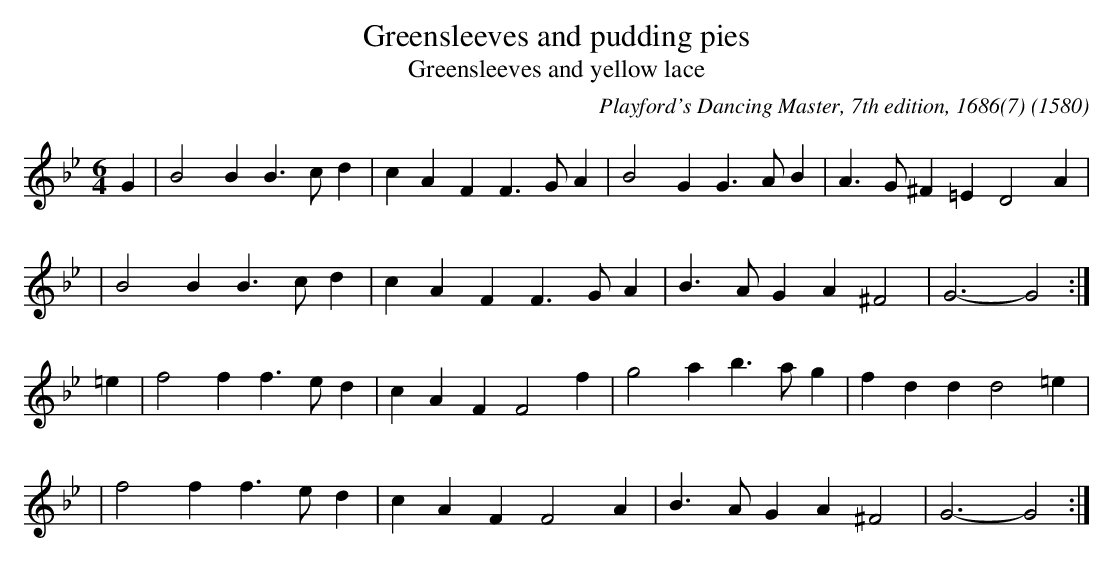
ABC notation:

X:1
T: Greensleeves and pudding pies
T: Greensleeves and yellow lace
C: Playford's Dancing Master, 7th edition, 1686(7)
O: 1580
M: 6/4
L: 1/4
K: Gm
G  | B2B B>cd | cAF F>GA | B2G  G>AB | A>G^F=E D2A |
   | B2B B>cd | cAF F>GA | B>AG A^F2 | G3-     G2 :|
=e | f2f f>ed | cAF F2f  | g2a  b>ag | fdd d2=e |
   | f2f f>ed | cAF F2A  | B>AG A^F2 | G3- G2  :|
